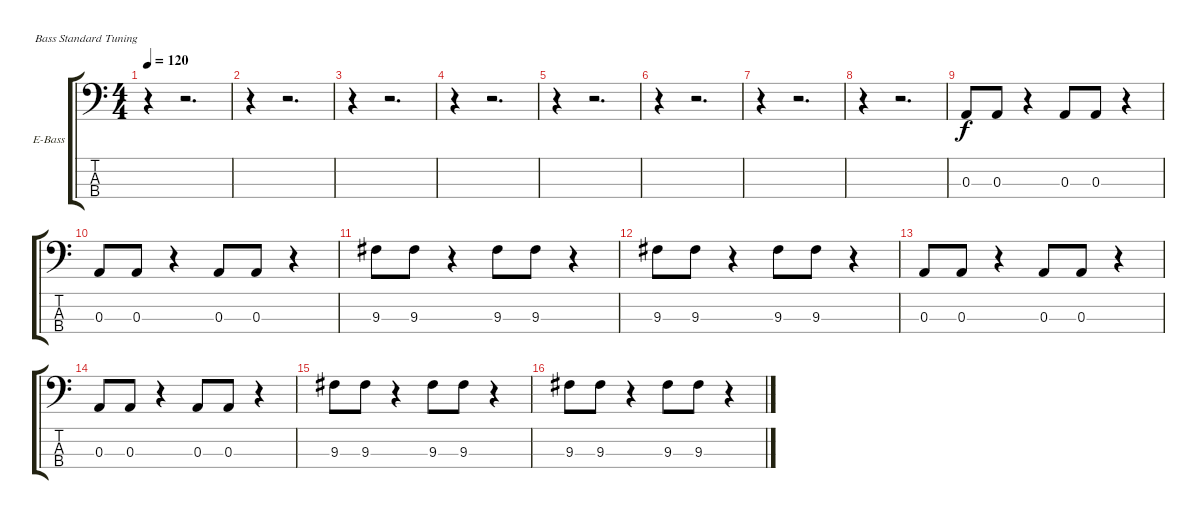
\bracketExtendMode groupsimilarinstruments
\firstSystemTrackNameOrientation horizontal
\otherSystemsTrackNameOrientation horizontal
\track ("Electric Bass" "E-Bass") {mute instrument electricbassfinger}
\staff {score tabs}
\tuning (G2 D2 A1 E1)
\ts (4 4)
\beaming (8 2 2 2 2)
\tempo 120
\clef f4
\ks c
r.4{dy f instrument electricbassfinger} r.2{d} |
r.4 r.2{d} |
r.4 r.2{d} |
r.4 r.2{d} |
r.4 r.2{d} |
r.4 r.2{d} |
r.4 r.2{d} |
r.4 r.2{d} |
0.3.8 0.3.8 r.4 0.3.8 0.3.8 r.4 |
0.3.8 0.3.8 r.4 0.3.8 0.3.8 r.4 |
9.3.8 9.3.8 r.4 9.3.8 9.3.8 r.4 |
9.3.8 9.3.8 r.4 9.3.8 9.3.8 r.4 |
0.3.8 0.3.8 r.4 0.3.8 0.3.8 r.4 |
0.3.8 0.3.8 r.4 0.3.8 0.3.8 r.4 |
9.3.8 9.3.8 r.4 9.3.8 9.3.8 r.4 |
9.3.8 9.3.8 r.4 9.3.8 9.3.8 r.4
